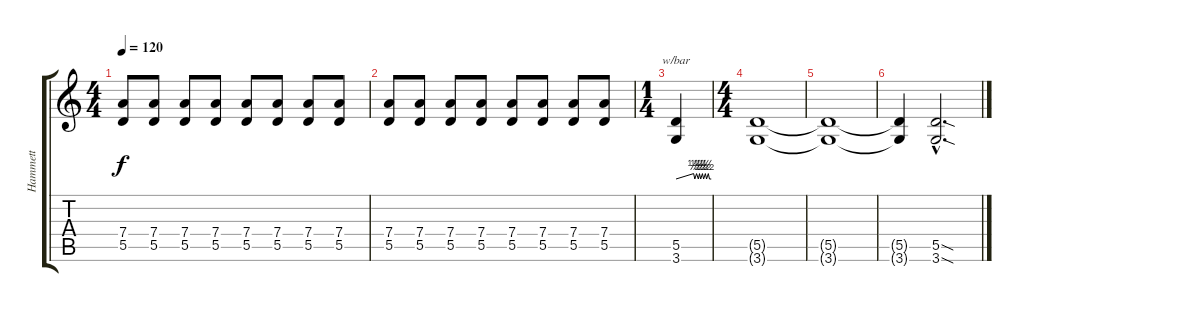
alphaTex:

\track ("Hammett" "Hammett") {instrument distortionguitar}
\staff {score tabs}
\tuning (E4 B3 G3 D3 A2 E2) {hide}
\ts (4 4)
\tempo 120
\clef g2
\ks c
(7.4 5.5).8{dy f} (7.4 5.5).8 (7.4 5.5).8 (7.4 5.5).8 (7.4 5.5).8 (7.4 5.5).8 (7.4 5.5).8 (7.4 5.5).8 |
(7.4 5.5).8 (7.4 5.5).8 (7.4 5.5).8 (7.4 5.5).8 (7.4 5.5).8 (7.4 5.5).8 (7.4 5.5).8 (7.4 5.5).8 |
\ts (1 4)
(5.5 3.6).4{tbe (custom default 0 0 30 2 32 0 35 2 38 0 40 2 42 0 45 2 47 0 50 2 52 0 55 2 57 0 60 0)} |
\ts (4 4)
(5.5{t} 3.6{t}).1 |
(5.5{t} 3.6{t}).1 |
(5.5{t} 3.6{t}).4 (5.5{sod hac} 3.6{sod hac}).2{d}
